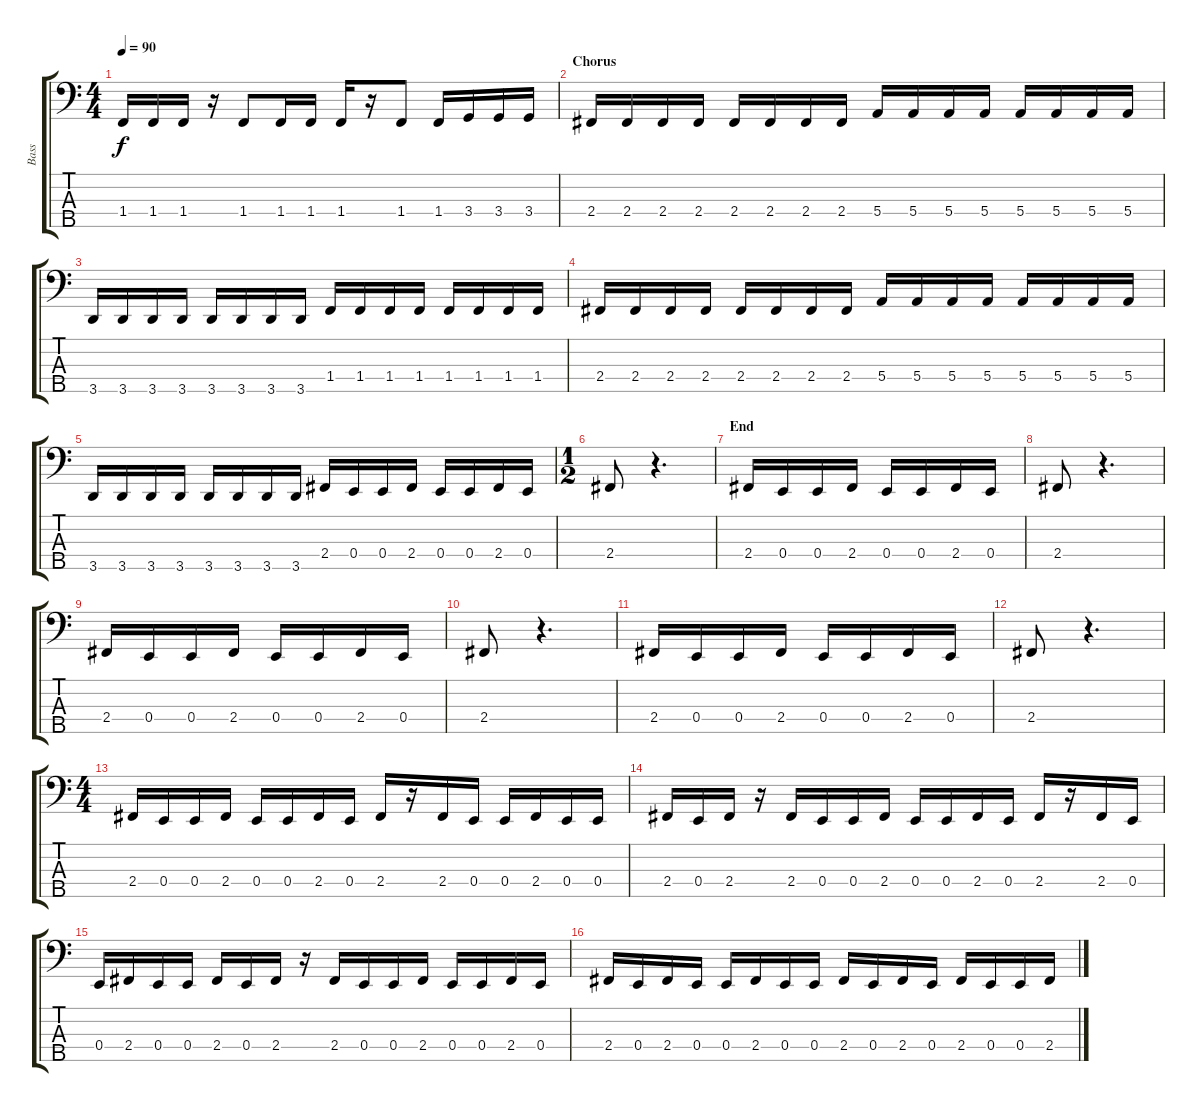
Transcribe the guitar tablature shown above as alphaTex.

\track ("Bass" "Bass") {instrument electricbassfinger}
\staff {score tabs}
\tuning (G2 D2 A1 E1 B0) {hide}
\ts (4 4)
\tempo 90
\clef f4
\ks c
1.4.16{dy f} 1.4.16 1.4.16 r.16 1.4.8 1.4.16 1.4.16 1.4.16 r.16 1.4.8 1.4.16 3.4.16 3.4.16 3.4.16 |
\section ("" "Chorus")
2.4.16 2.4.16 2.4.16 2.4.16 2.4.16 2.4.16 2.4.16 2.4.16 5.4.16 5.4.16 5.4.16 5.4.16 5.4.16 5.4.16 5.4.16 5.4.16 |
3.5.16 3.5.16 3.5.16 3.5.16 3.5.16 3.5.16 3.5.16 3.5.16 1.4.16 1.4.16 1.4.16 1.4.16 1.4.16 1.4.16 1.4.16 1.4.16 |
2.4.16 2.4.16 2.4.16 2.4.16 2.4.16 2.4.16 2.4.16 2.4.16 5.4.16 5.4.16 5.4.16 5.4.16 5.4.16 5.4.16 5.4.16 5.4.16 |
3.5.16 3.5.16 3.5.16 3.5.16 3.5.16 3.5.16 3.5.16 3.5.16 2.4.16 0.4.16 0.4.16 2.4.16 0.4.16 0.4.16 2.4.16 0.4.16 |
\ts (1 2)
2.4.8 r.4{d} |
\section ("" "End")
2.4.16 0.4.16 0.4.16 2.4.16 0.4.16 0.4.16 2.4.16 0.4.16 |
2.4.8 r.4{d} |
2.4.16 0.4.16 0.4.16 2.4.16 0.4.16 0.4.16 2.4.16 0.4.16 |
2.4.8 r.4{d} |
2.4.16 0.4.16 0.4.16 2.4.16 0.4.16 0.4.16 2.4.16 0.4.16 |
2.4.8 r.4{d} |
\ts (4 4)
2.4.16 0.4.16 0.4.16 2.4.16 0.4.16 0.4.16 2.4.16 0.4.16 2.4.16 r.16 2.4.16 0.4.16 0.4.16 2.4.16 0.4.16 0.4.16 |
2.4.16 0.4.16 2.4.16 r.16 2.4.16 0.4.16 0.4.16 2.4.16 0.4.16 0.4.16 2.4.16 0.4.16 2.4.16 r.16 2.4.16 0.4.16 |
0.4.16 2.4.16 0.4.16 0.4.16 2.4.16 0.4.16 2.4.16 r.16 2.4.16 0.4.16 0.4.16 2.4.16 0.4.16 0.4.16 2.4.16 0.4.16 |
2.4.16 0.4.16 2.4.16 0.4.16 0.4.16 2.4.16 0.4.16 0.4.16 2.4.16 0.4.16 2.4.16 0.4.16 2.4.16 0.4.16 0.4.16 2.4.16
